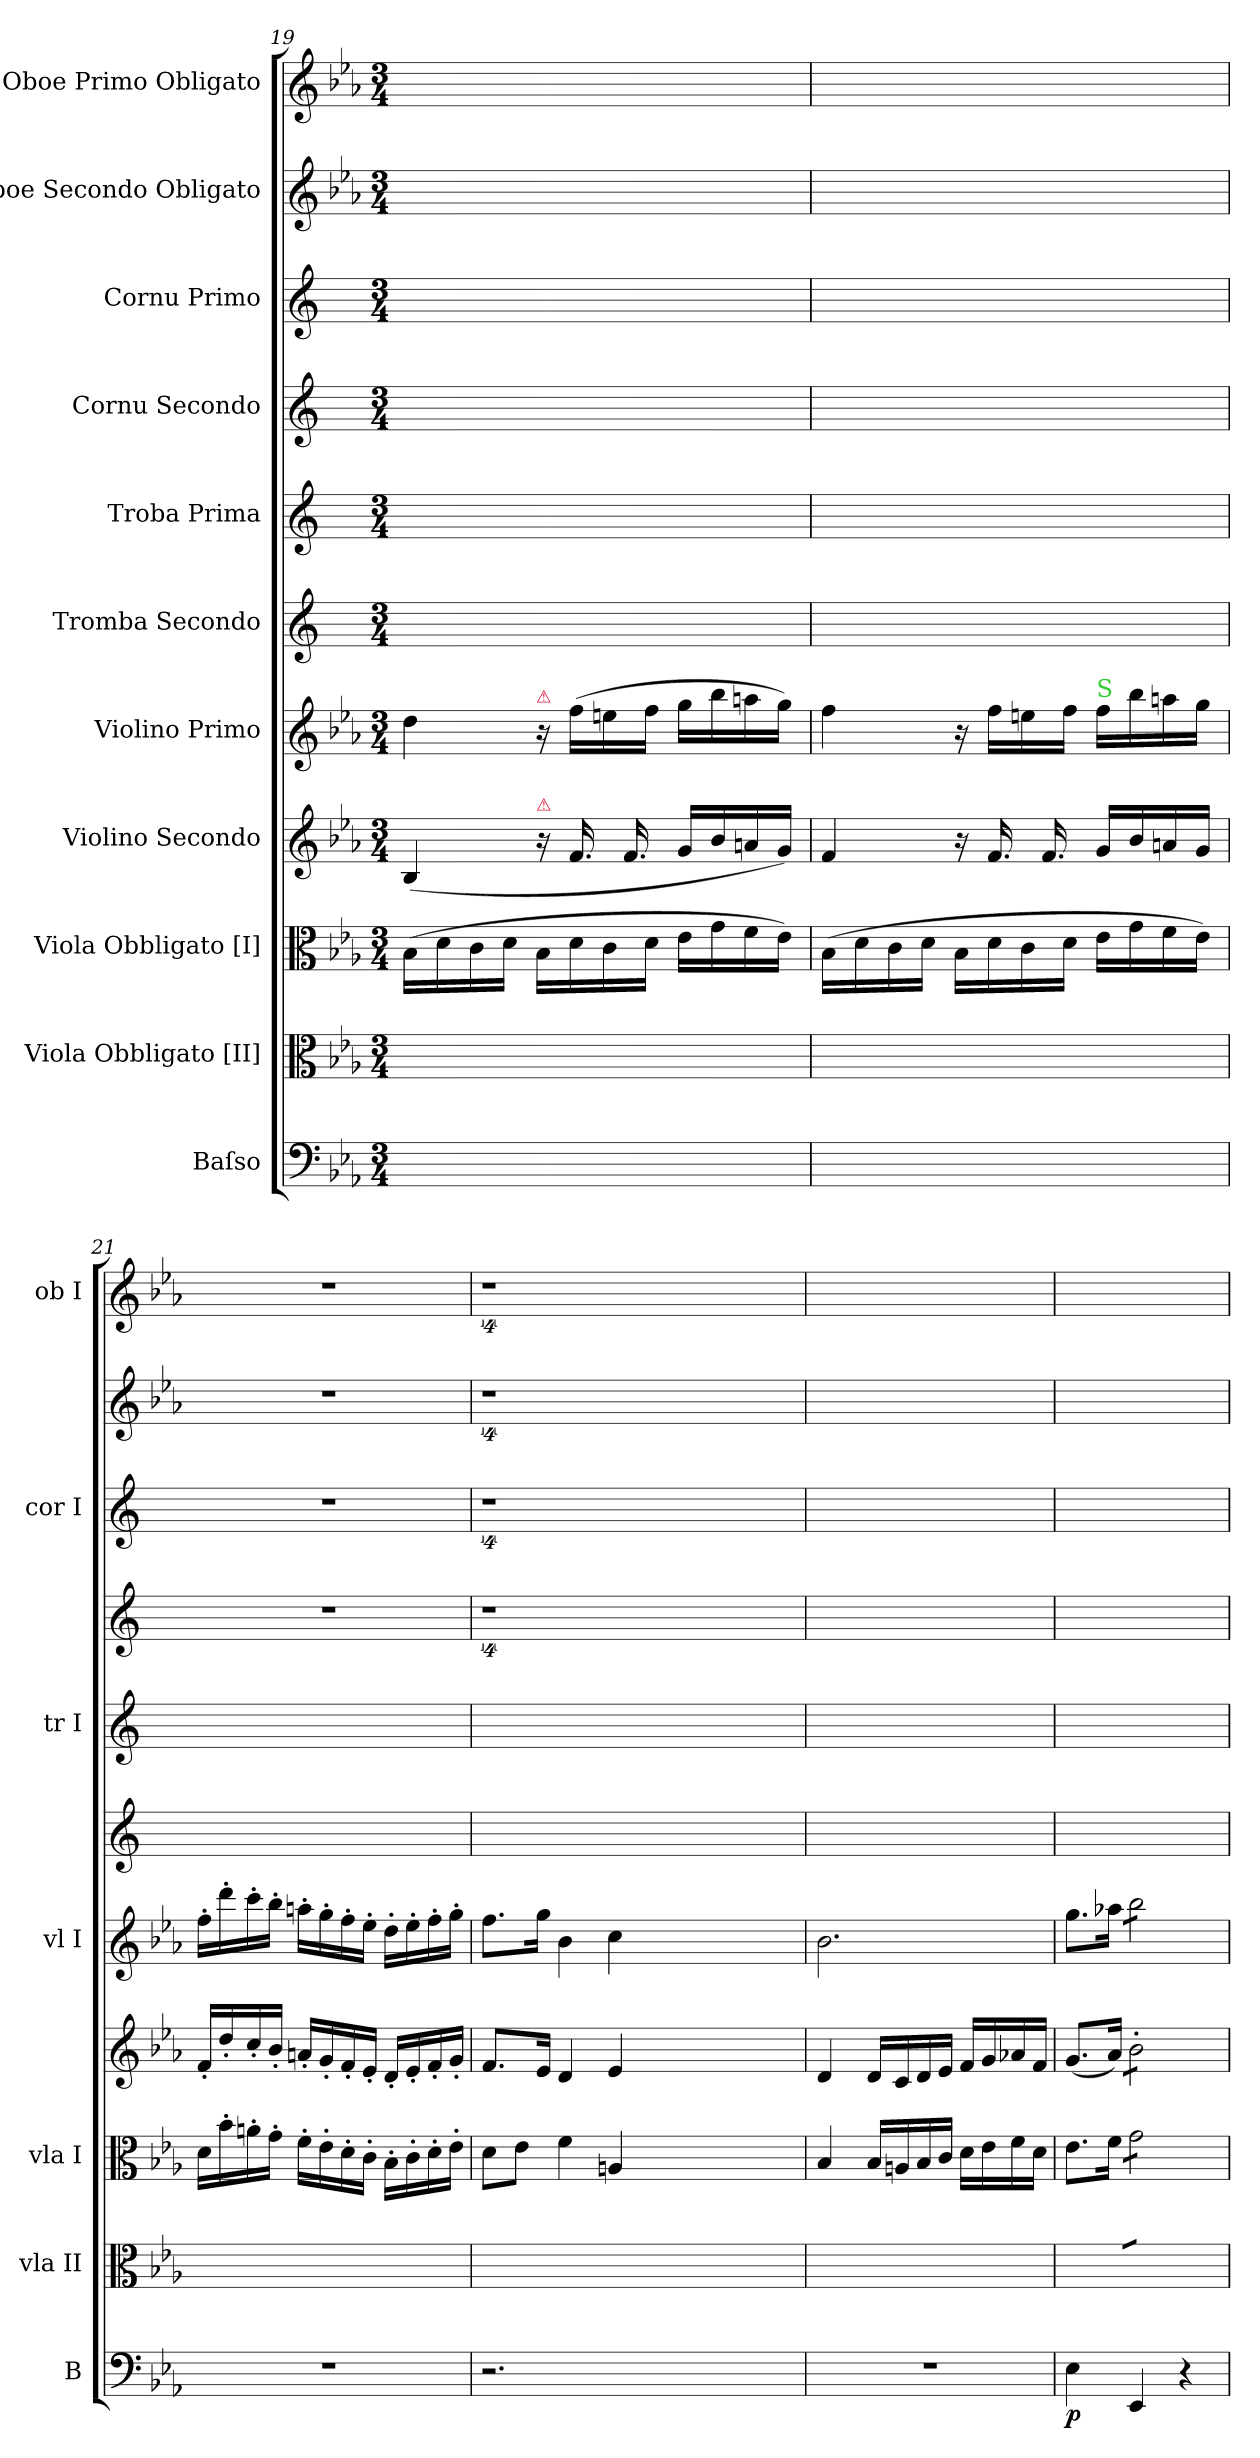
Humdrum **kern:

**kern	**dynam	**kern	**kern	**kern	**kern	**kern	**kern	**kern	**kern	**kern	**kern
*part11	*part11	*part10	*part9	*part8	*part7	*part6	*part5	*part4	*part3	*part2	*part1
*staff11	*staff11	*staff10	*staff9	*staff8	*staff7	*staff6	*staff5	*staff4	*staff3	*staff2	*staff1
*I"Baſso	*	*I"Viola Obbligato [II]	*I"Viola Obbligato [I]	*I"Violino Secondo	*I"Violino Primo	*I"Tromba Secondo	*I"Troba Prima	*I"Cornu Secondo	*I"Cornu Primo	*I"Oboe Secondo Obligato	*I"Oboe Primo Obligato
*I'B	*	*I'vla II	*I'vla I	*	*I'vl I	*	*I'tr I	*	*I'cor I	*	*I'ob I
*clefF4	*	*clefC3	*clefC3	*clefG2	*clefG2	*clefG2	*clefG2	*clefG2	*clefG2	*clefG2	*clefG2
*	*	*	*	*	*	*ITrd-2c-3	*ITrd-2c-3	*ITrd5c9	*ITrd5c9	*	*
*k[b-e-a-]	*	*k[b-e-a-]	*k[b-e-a-]	*k[b-e-a-]	*k[b-e-a-]	*k[b-e-a-]	*k[b-e-a-]	*k[b-e-a-]	*k[b-e-a-]	*k[b-e-a-]	*k[b-e-a-]
*M3/4	*	*M3/4	*M3/4	*M3/4	*M3/4	*M3/4	*M3/4	*M3/4	*M3/4	*M3/4	*M3/4
=19	=19	=19	=19	=19	=19	=19	=19	=19	=19	=19	=19
2.ryy	.	(16B-\LLyy	(16B-\LL	(4B-/	4dd\	2.ryy	2.ryy	2.ryy	2.ryy	2.ryy	2.ryy
.	.	16d\yy	16d\	.	.	.	.	.	.	.	.
.	.	16c\yy	16c\	.	.	.	.	.	.	.	.
.	.	16d\JJyy	16d\JJ	.	.	.	.	.	.	.	.
!	!	!	!	!	!LO:TX:a:color=crimson:t=⚠	!	!	!	!	!	!
!	!	!	!	!LO:TX:a:color=crimson:t=⚠	!	!	!	!	!	!	!
.	.	16B-\LLyy	16B-\LL	16r	16r	.	.	.	.	.	.
.	.	16d\yy	16d\	16.f@@16@@/	(16ff\LL	.	.	.	.	.	.
.	.	16c\yy	16c\	.	16een\	.	.	.	.	.	.
.	.	.	.	16.f@@16@@/	.	.	.	.	.	.	.
.	.	16d\JJyy	16d\JJ	.	16ff\JJ	.	.	.	.	.	.
.	.	.	.	.	.	.	.	.	.	.	.
.	.	16e-\LLyy	16e-\LL	16g/LL	16gg\LL	.	.	.	.	.	.
.	.	.	.	.	.	.	.	.	.	.	.
.	.	16g\yy	16g\	16b-/	16bb-\	.	.	.	.	.	.
.	.	16f\yy	16f\	16an/	16aan\	.	.	.	.	.	.
.	.	16e-\JJyy)	16e-\JJ)	16g/JJ)	16gg\JJ)	.	.	.	.	.	.
=20	=20	=20	=20	=20	=20	=20	=20	=20	=20	=20	=20
2.ryy	.	(16B-\LLyy	(16B-\LL	4f/	4ff\	2.ryy	2.ryy	2.ryy	2.ryy	2.ryy	2.ryy
.	.	16d\yy	16d\	.	.	.	.	.	.	.	.
.	.	16c\yy	16c\	.	.	.	.	.	.	.	.
.	.	16d\JJyy	16d\JJ	.	.	.	.	.	.	.	.
.	.	16B-\LLyy	16B-\LL	16r	16r	.	.	.	.	.	.
.	.	16d\yy	16d\	16.f@@16@@/	16ff\LL	.	.	.	.	.	.
.	.	16c\yy	16c\	.	16een\	.	.	.	.	.	.
.	.	.	.	16.f@@16@@/	.	.	.	.	.	.	.
.	.	16d\JJyy	16d\JJ	.	16ff\JJ	.	.	.	.	.	.
.	.	.	.	.	.	.	.	.	.	.	.
!	!	!	!	!	!LO:TX:a:color=limegreen:t=S	!	!	!	!	!	!
.	.	16e-\LLyy	16e-\LL	16g/LL	16ff\LL	.	.	.	.	.	.
.	.	.	.	.	.	.	.	.	.	.	.
.	.	16g\yy	16g\	16b-/	16bb-\	.	.	.	.	.	.
.	.	16f\yy	16f\	16an/	16aan\	.	.	.	.	.	.
.	.	16e-\JJyy)	16e-\JJ)	16g/JJ	16gg\JJ	.	.	.	.	.	.
=21	=21	=21	=21	=21	=21	=21	=21	=21	=21	=21	=21
2.r	.	16d\LLyy	16d\LL	16f'/LL	16ff'\LL	2.ryy	2.ryy	2.r	2.r	2.r	2.r
.	.	16b-'\yy	16b-'\	16dd'/	16ddd'\	.	.	.	.	.	.
.	.	16an'\yy	16an'\	16cc'/	16ccc'\	.	.	.	.	.	.
.	.	16g'\JJyy	16g'\JJ	16b-'/JJ	16bb-'\JJ	.	.	.	.	.	.
.	.	16f'\LLyy	16f'\LL	16an'/LL	16aan'\LL	.	.	.	.	.	.
.	.	16e-'\yy	16e-'\	16g'/	16gg'\	.	.	.	.	.	.
.	.	16d'\yy	16d'\	16f'/	16ff'\	.	.	.	.	.	.
.	.	16c'\JJyy	16c'\JJ	16e-'/JJ	16ee-'\JJ	.	.	.	.	.	.
.	.	16B-'\LLyy	16B-'\LL	16d'/LL	16dd'\LL	.	.	.	.	.	.
.	.	16c'\yy	16c'\	16e-'/	16ee-'\	.	.	.	.	.	.
.	.	16d'\yy	16d'\	16f'/	16ff'\	.	.	.	.	.	.
.	.	16e-'\JJyy	16e-'\JJ	16g'/JJ	16gg'\JJ	.	.	.	.	.	.
=22	=22	=22	=22	=22	=22	=22	=22	=22	=22	=22	=22
2.r	.	8d\Lyy	8d\L	8.f/L	8.ff\L	2.ryy	2.ryy	4%9r	4%9r	4%9r	4%9r
.	.	8e-\Jyy	8e-\J	.	.	.	.	.	.	.	.
.	.	.	.	16e-/Jk	16gg\Jk	.	.	.	.	.	.
.	.	4f\yy	4f\	4d/	4b-\	.	.	.	.	.	.
.	.	4An/yy	4An/	4e-/	4cc\	.	.	.	.	.	.
1.ryy	.	1.ryy	1.ryy	1.ryy	1.ryy	1.ryy	1.ryy	.	.	.	.
=23	=23	=23	=23	=23	=23	=23	=23	=23	=23	=23	=23
!LO:N:vis=1	!	!	!	!	!	!	!	!	!	!	!
2.r	.	4B-/yy	4B-/	4d/	2.b-\	2.ryy	2.ryy	2.ryy	2.ryy	2.ryy	2.ryy
.	.	16B-/LLyy	16B-/LL	16d/LL	.	.	.	.	.	.	.
.	.	16An/yy	16An/	16c/	.	.	.	.	.	.	.
.	.	16B-/yy	16B-/	16d/	.	.	.	.	.	.	.
.	.	16c/JJyy	16c/JJ	16e-/JJ	.	.	.	.	.	.	.
.	.	16d\LLyy	16d\LL	16f/LL	.	.	.	.	.	.	.
.	.	16e-\yy	16e-\	16g/	.	.	.	.	.	.	.
.	.	16f\yy	16f\	16a-X/	.	.	.	.	.	.	.
.	.	16d\JJyy	16d\JJ	16f/JJ	.	.	.	.	.	.	.
=24	=24	=24	=24	=24	=24	=24	=24	=24	=24	=24	=24
4E-\	p	8.e-\Lyy	8.e-\L	(8.g/L	8.gg\L	2.ryy	2.ryy	2.ryy	2.ryy	2.ryy	2.ryy
.	.	16f\Jkyy	16f\Jk	16a-/Jk)	16aa-X\Jk	.	.	.	.	.	.
!	!	!	!	!LO:TX:a:color=crimson:t=⚠	!	!	!	!	!	!	!
*	*	*tremolo	*	*	*	*	*	*	*	*	*
*	*	*	*tremolo	*	*	*	*	*	*	*	*
*	*	*	*	*tremolo	*	*	*	*	*	*	*
*	*	*	*	*	*tremolo	*	*	*	*	*	*
4EE-/	.	8g\yyL	8g\L	8b-'\L	8bb-\L	.	.	.	.	.	.
.	.	8g\yy	8g\	8b-'\	8bb-\	.	.	.	.	.	.
4r	.	8g\yy	8g\	8b-'\	8bb-\	.	.	.	.	.	.
.	.	8g\yyJ	8g\J	8b-'\J	8bb-\J	.	.	.	.	.	.
*	*	*	*	*	*Xtremolo	*	*	*	*	*	*
*	*	*	*	*Xtremolo	*	*	*	*	*	*	*
*	*	*	*Xtremolo	*	*	*	*	*	*	*	*
*	*	*Xtremolo	*	*	*	*	*	*	*	*	*
=	=	=	=	=	=	=	=	=	=	=	=
*-	*-	*-	*-	*-	*-	*-	*-	*-	*-	*-	*-
